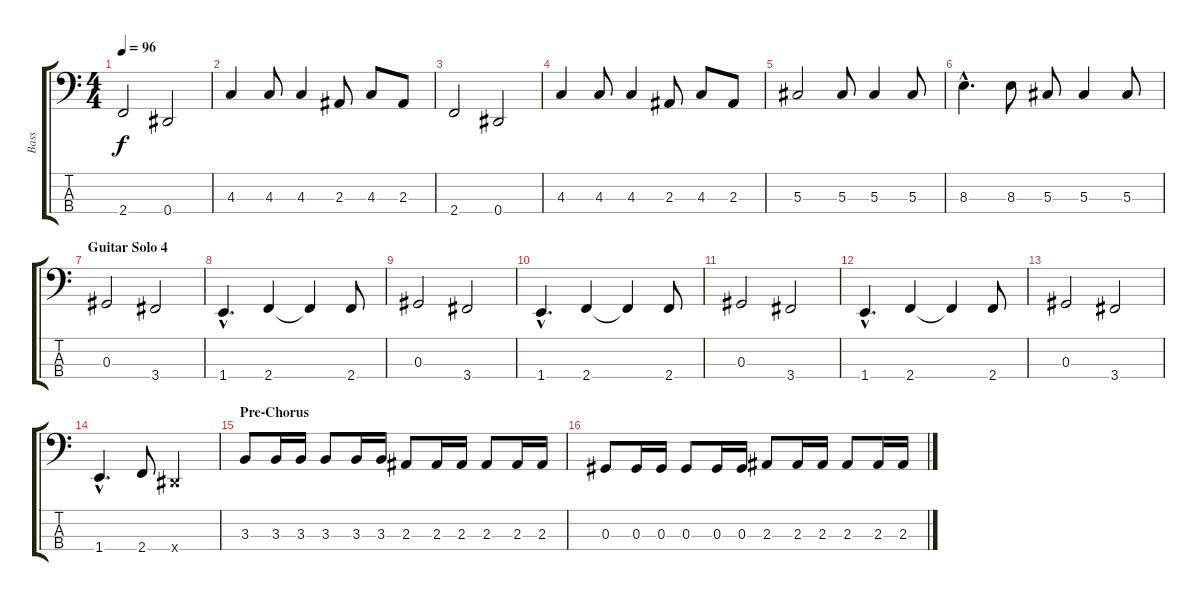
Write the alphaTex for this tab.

\track ("Bass" "Bass") {instrument electricbassfinger}
\staff {score tabs}
\tuning (Gb2 Db2 Ab1 Eb1) {hide}
\ts (4 4)
\tempo 96
\clef f4
\ks c
2.4.2{dy f} 0.4.2 |
4.3.4 4.3.8 4.3.4 2.3.8 4.3.8 2.3.8 |
2.4.2 0.4.2 |
4.3.4 4.3.8 4.3.4 2.3.8 4.3.8 2.3.8 |
\section ("" "")
5.3.2 5.3.8 5.3.4 5.3.8 |
8.3{hac}.4{d} 8.3.8 5.3.8 5.3.4 5.3.8 |
\section ("" "Guitar Solo 4")
0.3.2 3.4.2 |
1.4{hac}.4{d} 2.4.4 2.4{t}.4 2.4.8 |
0.3.2 3.4.2 |
1.4{hac}.4{d} 2.4.4 2.4{t}.4 2.4.8 |
\section ("" "")
0.3.2 3.4.2 |
1.4{hac}.4{d} 2.4.4 2.4{t}.4 2.4.8 |
0.3.2 3.4.2 |
1.4{hac}.4{d} 2.4.8 0.4{x}.2 |
\section ("" "Pre-Chorus")
3.3.8 3.3.16 3.3.16 3.3.8 3.3.16 3.3.16 2.3.8 2.3.16 2.3.16 2.3.8 2.3.16 2.3.16 |
0.3.8 0.3.16 0.3.16 0.3.8 0.3.16 0.3.16 2.3.8 2.3.16 2.3.16 2.3.8 2.3.16 2.3.16
